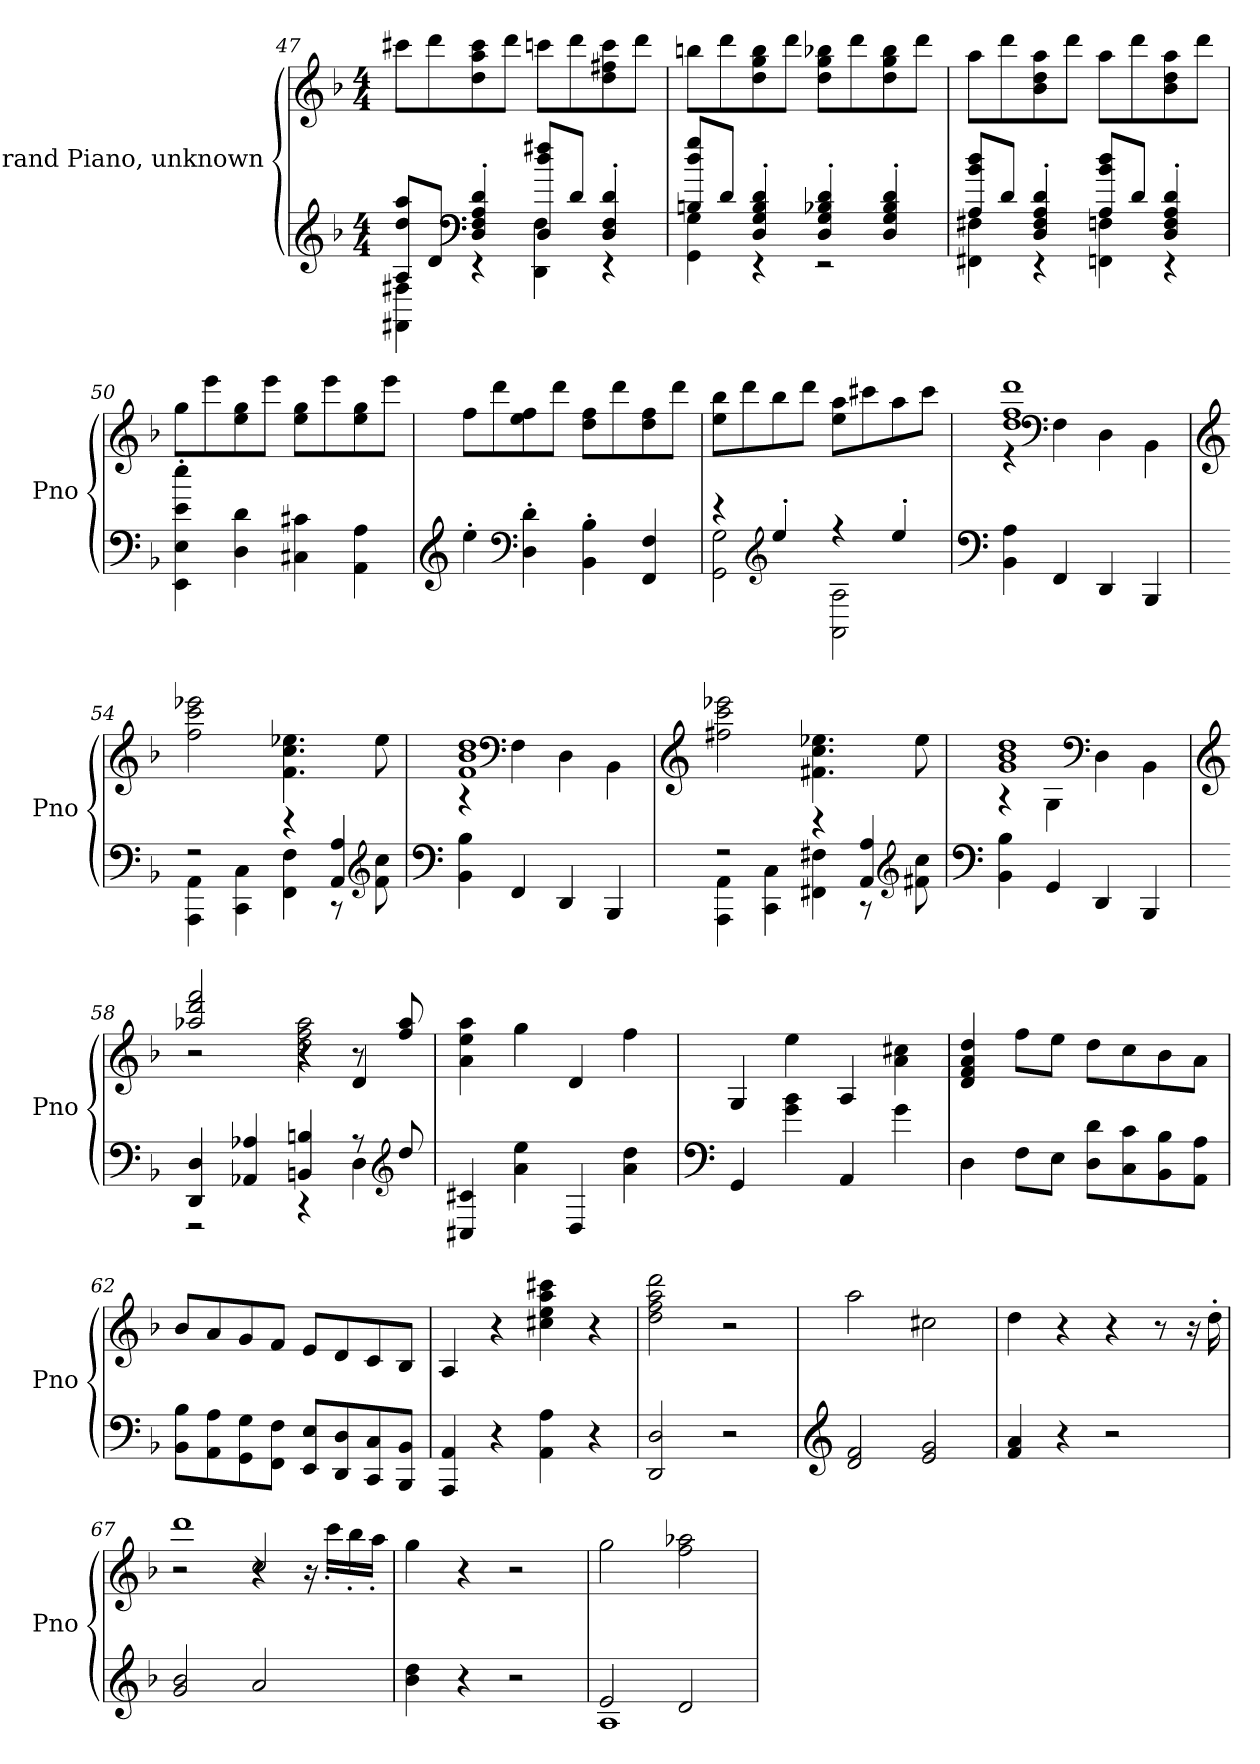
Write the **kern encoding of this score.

**kern	**kern
*part1	*part1
*staff2	*staff1
*I"Grand Piano, unknown	*
*I'Pno	*
*clefG2	*clefG2
*k[b-]	*k[b-]
*M4/4	*M4/4
=47	=47
*^	*
8A/ 8dd/ 8aa/L	4FF#X\ 4F#X\	8ccc#X\L
8d/J	.	8ddd\
*clefF4	*	*
4D/' 4F#/' 4A/' 4d/'	4r	8dd\ 8aa\ 8ccc#\
.	.	8ddd\J
8D/ 8dd/ 8ff#X/L	4DD\ 4F#\	8cccn\L
8d/J	.	8ddd\
4D/' 4F#/' 4d/'	4r	8dd\ 8ff#X\ 8ccc\
.	.	8ddd\J
=48	=48	=48
8Bn/ 8dd/ 8gg/L	4GG\ 4G\	8bbn\L
8d/J	.	8ddd\
4D/' 4G/' 4B/' 4d/'	4r	8dd\ 8gg\ 8bb\
.	.	8ddd\J
4D/' 4G/' 4B-X/' 4d/'	2r	8dd\ 8gg\ 8bb-X\L
.	.	8ddd\
4D/' 4G/' 4B-/' 4d/'	.	8dd\ 8gg\ 8bb-\
.	.	8ddd\J
!!LO:LB:g=z
=49	=49	=49
8A/ 8b-/ 8dd/L	4FF#X\ 4F#X\	8aa\L
8d/J	.	8ddd\
4D/' 4F#/' 4A/' 4d/'	4r	8b-\ 8dd\ 8aa\
.	.	8ddd\J
8A/ 8b-/ 8dd/L	4FFn\ 4Fn\	8aa\L
8d/J	.	8ddd\
4D/' 4F/' 4A/' 4d/'	4r	8b-\ 8dd\ 8aa\
.	.	8ddd\J
*v	*v	*
=50	=50
4EE\' 4E\' 4e\' 4ee\'	8gg\L
.	8eee\
4D\ 4d\	8ee\ 8gg\
.	8eee\J
4C#X\ 4c#X\	8ee\ 8gg\L
.	8eee\
4AA\ 4A\	8ee\ 8gg\
.	8eee\J
=51	=51
*clefG2	*
4ee'\	8ff\L
.	8ddd\
*clefF4	*
4D\' 4d\'	8ee\ 8ff\
.	8ddd\J
4BB-\' 4B-\'	8dd\ 8ff\L
.	8ddd\
4FF/ 4F/	8dd\ 8ff\
.	8ddd\J
=52	=52
*^	*
4r	2GG\ 2G\	8ee\ 8bb-\L
.	.	8ddd\
*clefG2	*	*
4ee'/	.	8bb-\
.	.	8ddd\J
4r	2AA\ 2A\	8ee\ 8aa\L
.	.	8ccc#X\
4ee'/	.	8aa\
.	.	8ccc#\J
*v	*v	*
!!LO:PB:g=z
=53	=53
*clefF4	*
*	*^
4BB-\ 4A\	1dd 1ff 1ddd	4r
*	*clefF4	*
4FF/	.	4F\
4DD/	.	4D\
4BBB-/	.	4BB-\
*	*v	*v
=54	=54
*	*clefG2
*^	*
2r	4AAA\ 4AA\	2ff\ 2ccc\ 2eee-X\
.	4CC\ 4C\	.
4r	4FF\ 4F\	4.f\ 4.cc\ 4.ee-X\
4AA/ 4A/	8r	.
*clefG2	*	*
.	8f\ 8cc\	8ee-\
*v	*v	*
=55	=55
*clefF4	*
*	*^
4BB-\ 4B-\	1f 1b- 1dd	4r
*	*clefF4	*
4FF/	.	4F\
4DD/	.	4D\
4BBB-/	.	4BB-\
*	*v	*v
=56	=56
*	*clefG2
*^	*
2r	4AAA\ 4AA\	2ff#X\ 2ccc\ 2eee-X\
.	4CC\ 4C\	.
4r	4FF#X\ 4F#X\	4.f#X\ 4.cc\ 4.ee-X\
4AA/ 4A/	8r	.
*clefG2	*	*
.	8f#X\ 8cc\	8ee-\
*v	*v	*
=57	=57
*clefF4	*
*	*^
4BB-\ 4B-\	1g 1b- 1dd	4r
4GG/	.	4G\
*	*clefF4	*
4DD/	.	4D\
4BBB-/	.	4BB-\
*	*v	*v
!!LO:LB:g=z
=58	=58
*	*clefG2
*^	*^
*	*	*	*^
4DD/ 4D/	2r	2aa-X/ 2ddd/ 2fff/	2r	2r
4AA-X/ 4A-X/	.	.	.	.
4BBn/ 4Bn/	4r	4r	2dd\ 2ff\ 2aa-\	4r
8r	4D\	8r	.	4d/
*clefG2	*	*	*	*
8dd/	.	8ff/ 8aa-/	.	.
*v	*v	*	*	*
*	*v	*v	*v
=59	=59
4C#X/ 4c#X/	4a\ 4ee\ 4aa\
4a\ 4ee\	4gg\
4D/	4d/
4a\ 4dd\	4ff\
=60	=60
*clefF4	*
4GG/	4G/
4g\ 4b-\	4ee\
4AA/	4A/
4g\	4a\ 4cc#X\
=61	=61
4D\	4d/ 4f/ 4a/ 4dd/
8F\L	8ff\L
8E\J	8ee\J
8D\ 8d\L	8dd\L
8C\ 8c\	8cc\
8BB-\ 8B-\	8b-\
8AA\ 8A\J	8a\J
=62	=62
8BB-\ 8B-\L	8b-/L
8AA\ 8A\	8a/
8GG\ 8G\	8g/
8FF\ 8F\J	8f/J
8EE/ 8E/L	8e/L
8DD/ 8D/	8d/
8CC/ 8C/	8c/
8BBB-/ 8BB-/J	8B-/J
=63	=63
4AAA/ 4AA/	4A/
4r	4r
4AA\ 4A\	4cc#X\ 4ee\ 4aa\ 4ccc#X\
4r	4r
!!LO:LB:g=z
=64	=64
2DD/ 2D/	2dd\ 2ff\ 2aa\ 2ddd\
2r	2r
=65	=65
*clefG2	*
2d/ 2f/	2aa\
2e/ 2g/	2cc#X\
=66	=66
4f/ 4a/	4dd\
4r	4r
2r	4r
.	8r
.	16r
.	16dd'\
=67	=67
*	*^
*	*	*^
2g/ 2b-/	1ddd	2r	2r
2a/	.	4r	2cc/
.	.	16r	.
.	.	16ccc'\LL	.
.	.	16bb-'\	.
.	.	16aa'\JJ	.
*	*v	*v	*v
=68	=68
4b-\ 4dd\	4gg\
4r	4r
2r	2r
=69	=69
*^	*
2e/	1A	2gg\
2d/	.	2ff\ 2aa-X\
*v	*v	*
=	=
*-	*-
